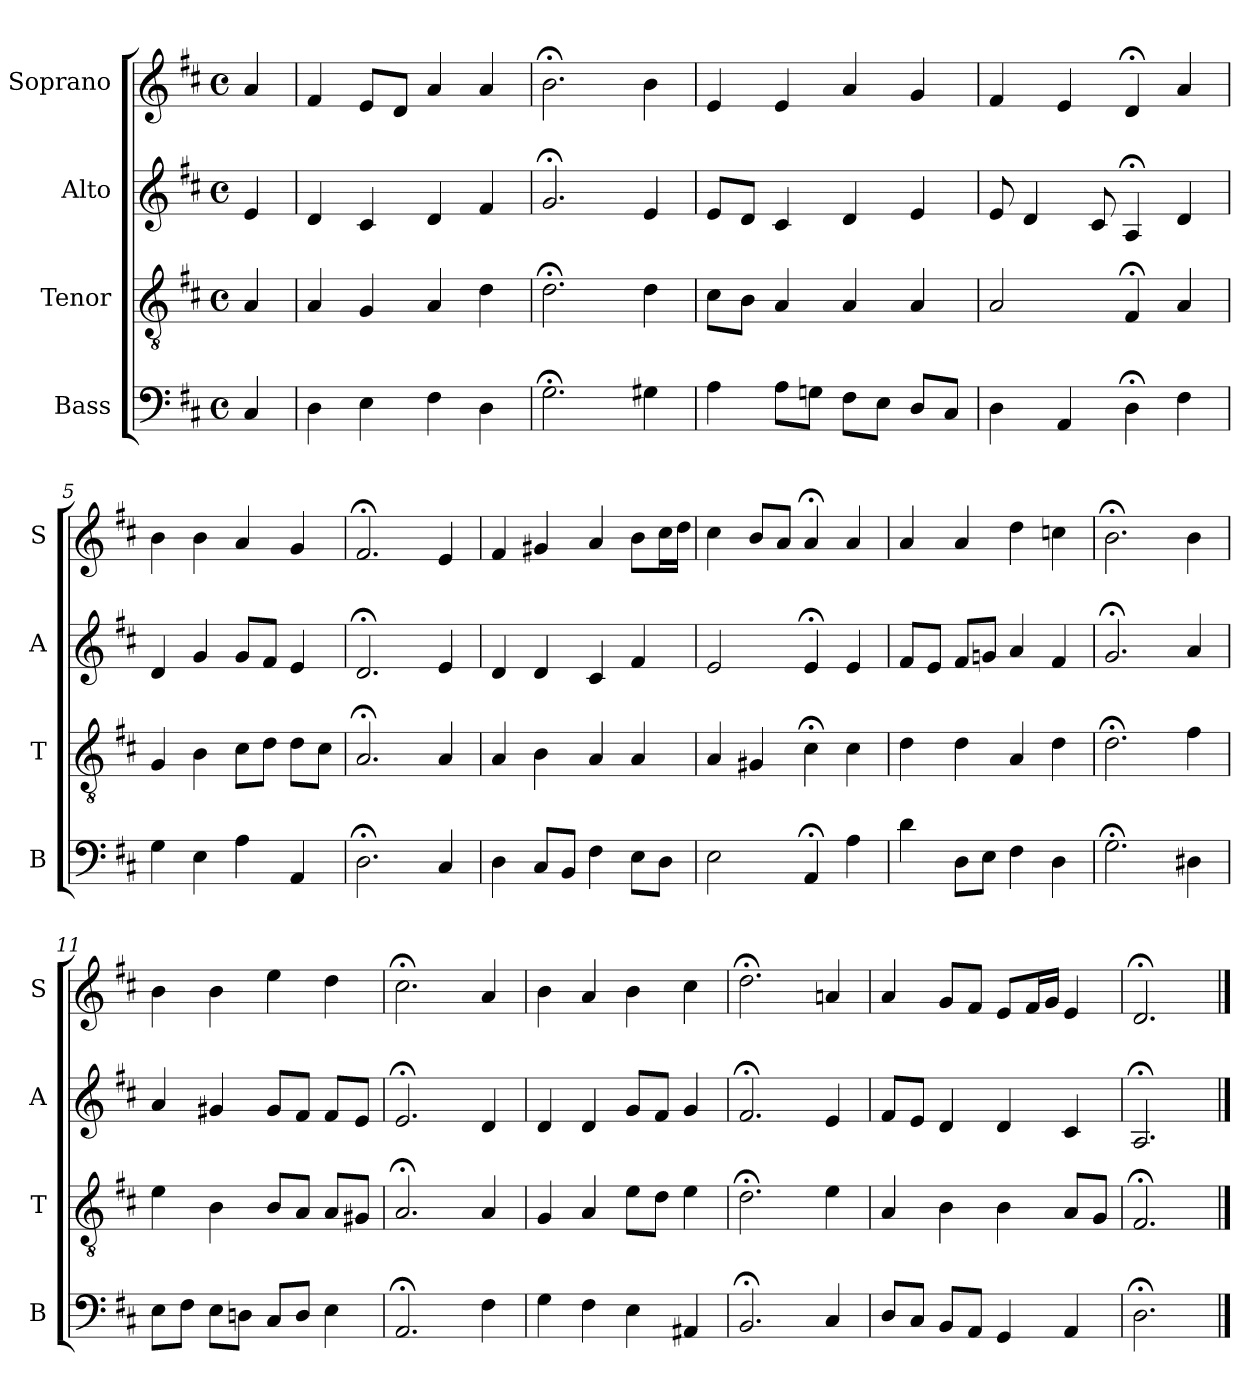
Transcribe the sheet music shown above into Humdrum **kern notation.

**kern	**kern	**kern	**kern
*part4	*part3	*part2	*part1
*staff4	*staff3	*staff2	*staff1
*I"Bass	*I"Tenor	*I"Alto	*I"Soprano
*I'B	*I'T	*I'A	*I'S
*clefF4	*clefGv2	*clefG2	*clefG2
*k[f#c#]	*k[f#c#]	*k[f#c#]	*k[f#c#]
*D:	*D:	*D:	*D:
*M4/4	*M4/4	*M4/4	*M4/4
*met(c)	*met(c)	*met(c)	*met(c)
*MM100	*MM100	*MM100	*MM100
=	=	=	=
4C#	4A	4e	4a
=1	=1	=1	=1
4D	4A	4d	4f#
4E	4G	4c#	8eL
.	.	.	8dJ
4F#	4A	4d	4a
4D	4d	4f#	4a
=2	=2	=2	=2
2.G;<	2.d;<	2.g;<	2.b;<
4G#X	4d	4e	4b
=3	=3	=3	=3
4A	8c#L	8eL	4e
.	8BJ	8dJ	.
8AL	4A	4c#	4e
8GnJ	.	.	.
8F#L	4A	4d	4a
8EJ	.	.	.
8DL	4A	4e	4g
8C#J	.	.	.
=4	=4	=4	=4
4D	2A	8e	4f#
.	.	4d	.
4AA	.	.	4e
.	.	8c#	.
4D;<	4F#;<	4A;<	4d;<
4F#	4A	4d	4a
=5	=5	=5	=5
4G	4G	4d	4b
4E	4B	4g	4b
4A	8c#L	8gL	4a
.	8dJ	8f#J	.
4AA	8dL	4e	4g
.	8c#J	.	.
=6	=6	=6	=6
2.D;<	2.A;<	2.d;<	2.f#;<
4C#	4A	4e	4e
=7	=7	=7	=7
4D	4A	4d	4f#
8C#L	4B	4d	4g#X
8BBJ	.	.	.
4F#	4A	4c#	4a
8EL	4A	4f#	8bL
8DJ	.	.	16cc#L
.	.	.	16ddJJ
=8	=8	=8	=8
2E	4A	2e	4cc#
.	4G#X	.	8bL
.	.	.	8aJ
4AA;<	4c#;<	4e;<	4a;<
4A	4c#	4e	4a
=9	=9	=9	=9
4d	4d	8f#L	4a
.	.	8eJ	.
8DL	4d	8f#L	4a
8EJ	.	8gnJ	.
4F#	4A	4a	4dd
4D	4d	4f#	4ccn
=10	=10	=10	=10
2.G;<	2.d;<	2.g;<	2.b;<
4D#X	4f#	4a	4b
=11	=11	=11	=11
8EL	4e	4a	4b
8F#J	.	.	.
8EL	4B	4g#X	4b
8DnJ	.	.	.
8C#L	8BL	8g#L	4ee
8DJ	8AJ	8f#J	.
4E	8AL	8f#L	4dd
.	8G#XJ	8eJ	.
=12	=12	=12	=12
2.AA;<	2.A;<	2.e;<	2.cc#;<
4F#	4A	4d	4a
=13	=13	=13	=13
4G	4G	4d	4b
4F#	4A	4d	4a
4E	8eL	8gL	4b
.	8dJ	8f#J	.
4AA#X	4e	4g	4cc#
=14	=14	=14	=14
2.BB;<	2.d;<	2.f#;<	2.dd;<
4C#	4e	4e	4an
=15	=15	=15	=15
8DL	4A	8f#L	4a
8C#J	.	8eJ	.
8BBL	4B	4d	8gL
8AAJ	.	.	8f#J
4GG	4B	4d	8eL
.	.	.	16f#L
.	.	.	16gJJ
4AA	8AL	4c#	4e
.	8GJ	.	.
=16	=16	=16	=16
2.D;<	2.F#;<	2.A;<	2.d;<
==	==	==	==
*-	*-	*-	*-
